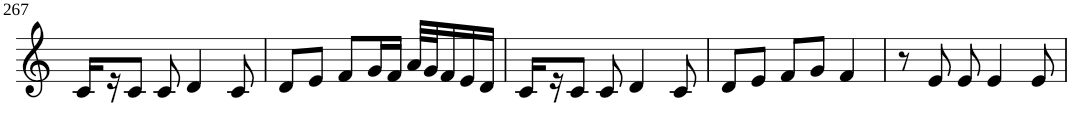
**kern
*part1
*staff1
*I"Violin
!!LO:PB:g=z
*clefG2
*k[]
*M3/4
=267
16c/LL
16r
8c/J
8c/
4d/
8c/
=268
8d/L
8e/J
8f/L
16g/L
16f/JJ
32a/LLL
32g/J
16f/
16e/
16d/JJ
=269
16c/LL
16r
8c/J
8c/
4d/
8c/
=270
8d/L
8e/J
8f/L
8g/J
4f/
=271
8r
8e/
8e/
4e/
8e/
=
*-
